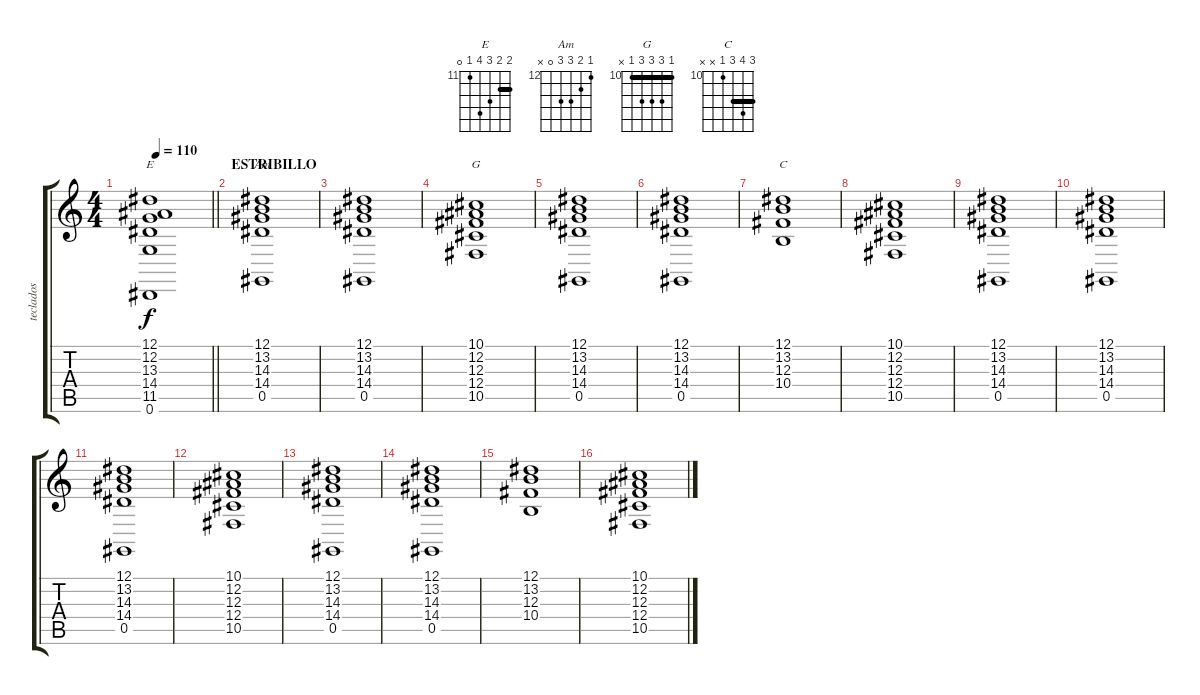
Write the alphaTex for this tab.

\track ("teclados" "teclados") {instrument stringensemble1}
\staff {score tabs}
\tuning (Eb4 Bb3 Gb3 Db3 Ab2 Eb2) {hide}
\chord ("E" 12 12 13 14 11 0) {firstfret 11 barre 12}
\chord ("Am" 12 13 14 14 0 x) {firstfret 12}
\chord ("G" 10 12 12 12 10 x) {firstfret 10 barre 10}
\chord ("C" 12 13 12 10 x x) {firstfret 10 barre 12}
\ts (4 4)
\tempo 110
\clef g2
\barLineRight lightlight
\ks c
(12.1 12.2 13.3 14.4 11.5 0.6).1{ch "E" dy f} |
\section ("" "ESTRIBILLO")
(12.1 13.2 14.3 14.4 0.5).1{ch "Am"} |
(12.1 13.2 14.3 14.4 0.5).1 |
(10.1 12.2 12.3 12.4 10.5).1{ch "G"} |
(12.1 13.2 14.3 14.4 0.5).1 |
(12.1 13.2 14.3 14.4 0.5).1 |
(12.1 13.2 12.3 10.4).1{ch "C"} |
(10.1 12.2 12.3 12.4 10.5).1 |
(12.1 13.2 14.3 14.4 0.5).1 |
(12.1 13.2 14.3 14.4 0.5).1 |
(12.1 13.2 14.3 14.4 0.5).1 |
(10.1 12.2 12.3 12.4 10.5).1 |
(12.1 13.2 14.3 14.4 0.5).1 |
(12.1 13.2 14.3 14.4 0.5).1 |
(12.1 13.2 12.3 10.4).1 |
(10.1 12.2 12.3 12.4 10.5).1
